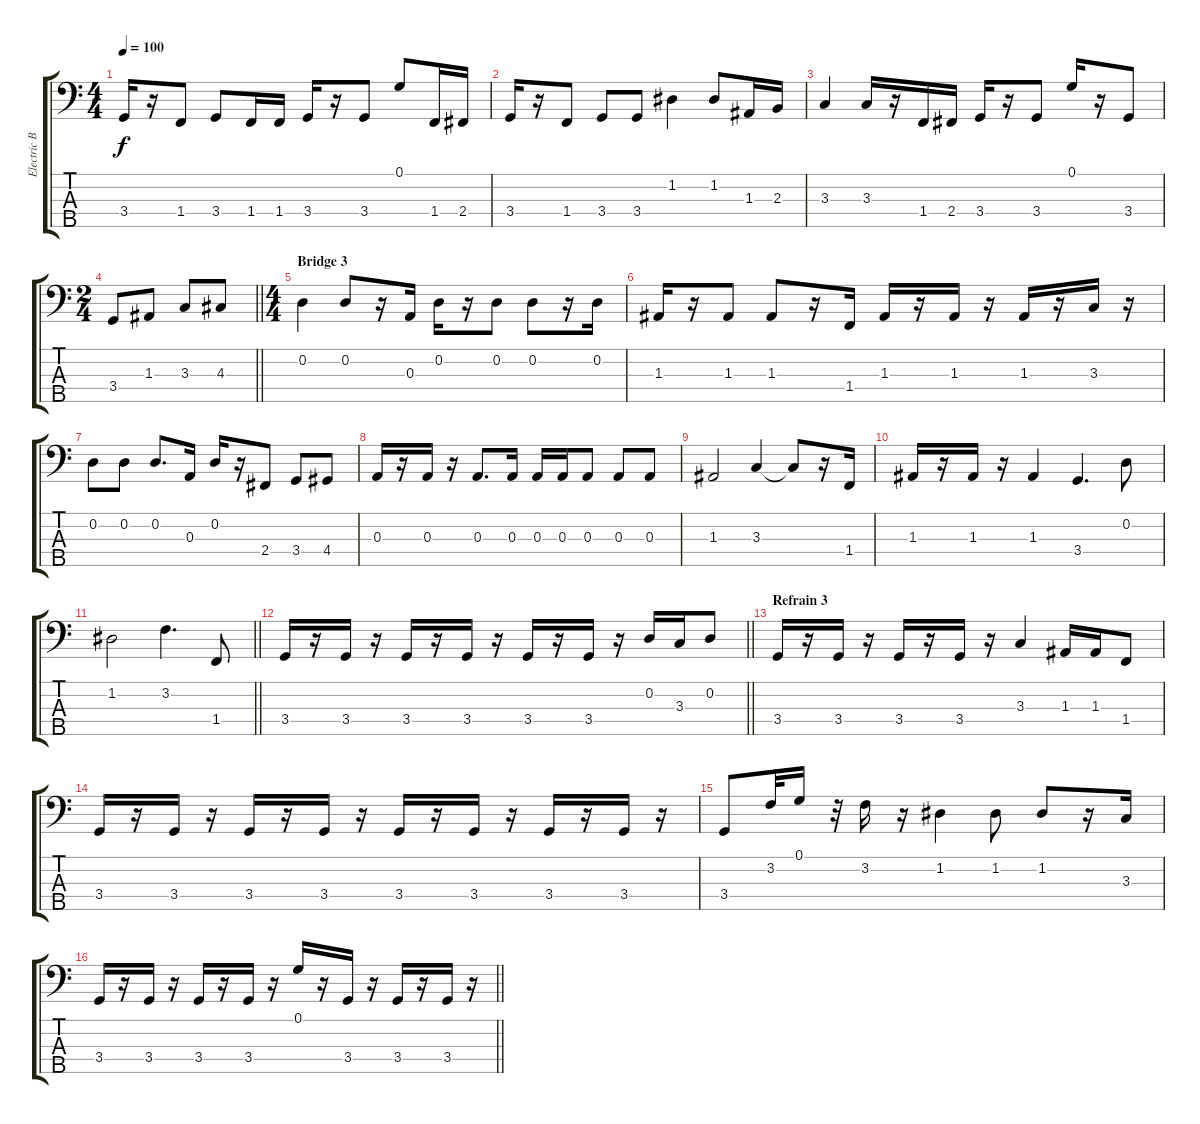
\track ("Electric Bass" "Electric B") {instrument electricbasspick}
\staff {score tabs}
\tuning (G2 D2 A1 E1 B0) {hide}
\ts (4 4)
\tempo 100
\clef f4
\ks c
3.4.16{dy f} r.16 1.4.8 3.4.8 1.4.16 1.4.16 3.4.16 r.16 3.4.8 0.1.8 1.4.16 2.4.16 |
3.4.16 r.16 1.4.8 3.4.8 3.4.8 1.2.4 1.2.8 1.3.16 2.3.16 |
3.3.4 3.3.16 r.16 1.4.16 2.4.16 3.4.16 r.16 3.4.8 0.1.16 r.16 3.4.8 |
\ts (2 4)
\barLineRight lightlight
3.4.8 1.3.8 3.3.8 4.3.8 |
\ts (4 4)
\section ("" "Bridge 3")
0.2.4 0.2.8 r.16 0.3.16 0.2.16 r.16 0.2.8 0.2.8 r.16 0.2.16 |
1.3.16 r.16 1.3.8 1.3.8 r.16 1.4.16 1.3.16 r.16 1.3.16 r.16 1.3.16 r.16 3.3.16 r.16 |
0.2.8 0.2.8 0.2.8{d} 0.3.16 0.2.16 r.16 2.4.8 3.4.8 4.4.8 |
0.3.16 r.16 0.3.16 r.16 0.3.8{d} 0.3.16 0.3.16 0.3.16 0.3.8 0.3.8 0.3.8 |
1.3.2 3.3.4 3.3{t}.8 r.16 1.4.16 |
1.3.16 r.16 1.3.16 r.16 1.3.4 3.4.4{d} 0.2.8 |
\barLineRight lightlight
1.2.2 3.2.4{d} 1.4.8 |
\barLineRight lightlight
3.4.16 r.16 3.4.16 r.16 3.4.16 r.16 3.4.16 r.16 3.4.16 r.16 3.4.16 r.16 0.2.16 3.3.16 0.2.8 |
\section ("" "Refrain 3")
3.4.16 r.16 3.4.16 r.16 3.4.16 r.16 3.4.16 r.16 3.3.4 1.3.16 1.3.16 1.4.8 |
3.4.16 r.16 3.4.16 r.16 3.4.16 r.16 3.4.16 r.16 3.4.16 r.16 3.4.16 r.16 3.4.16 r.16 3.4.16 r.16 |
3.4.8 3.2.32 0.1.16 r.32 3.2.16 r.16 1.2.4 1.2.8 1.2.8 r.16 3.3.16 |
\barLineRight lightlight
3.4.16 r.16 3.4.16 r.16 3.4.16 r.16 3.4.16 r.16 0.1.16 r.16 3.4.16 r.16 3.4.16 r.16 3.4.16 r.16
